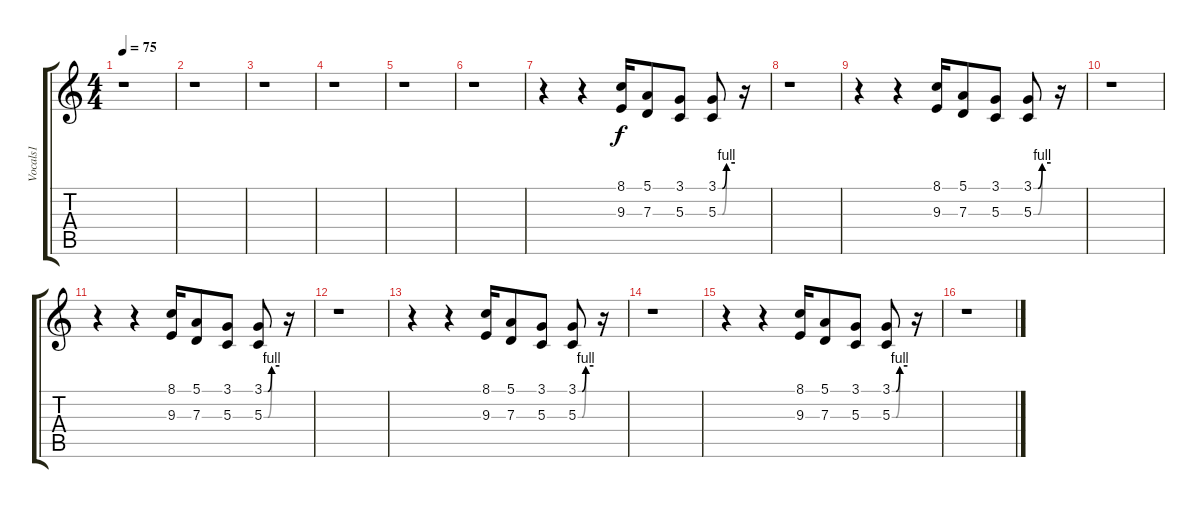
\track ("Vocals1" "Vocals1") {instrument lead1square}
\staff {score tabs}
\tuning (E4 B3 G3 D3 A2 E2) {hide}
\ts (4 4)
\tempo 75
\clef g2
\ks c
r.1{dy f} |
r.1 |
r.1 |
r.1 |
r.1 |
r.1 |
r.4 r.4 (8.1 9.3).16 (5.1 7.3).8 (3.1 5.3).8 (3.1{be (custom 0 0 15 0 30 4 60 4)} 5.3{be (custom 0 0 15 0 30 4 60 4)}).8 r.16 |
r.1 |
r.4 r.4 (8.1 9.3).16 (5.1 7.3).8 (3.1 5.3).8 (3.1{be (custom 0 0 15 0 30 4 60 4)} 5.3{be (custom 0 0 15 0 30 4 60 4)}).8 r.16 |
r.1 |
r.4 r.4 (8.1 9.3).16 (5.1 7.3).8 (3.1 5.3).8 (3.1{be (custom 0 0 15 0 30 4 60 4)} 5.3{be (custom 0 0 15 0 30 4 60 4)}).8 r.16 |
r.1 |
r.4 r.4 (8.1 9.3).16 (5.1 7.3).8 (3.1 5.3).8 (3.1{be (custom 0 0 15 0 30 4 60 4)} 5.3{be (custom 0 0 15 0 30 4 60 4)}).8 r.16 |
r.1 |
r.4 r.4 (8.1 9.3).16 (5.1 7.3).8 (3.1 5.3).8 (3.1{be (custom 0 0 15 0 30 4 60 4)} 5.3{be (custom 0 0 15 0 30 4 60 4)}).8 r.16 |
r.1
